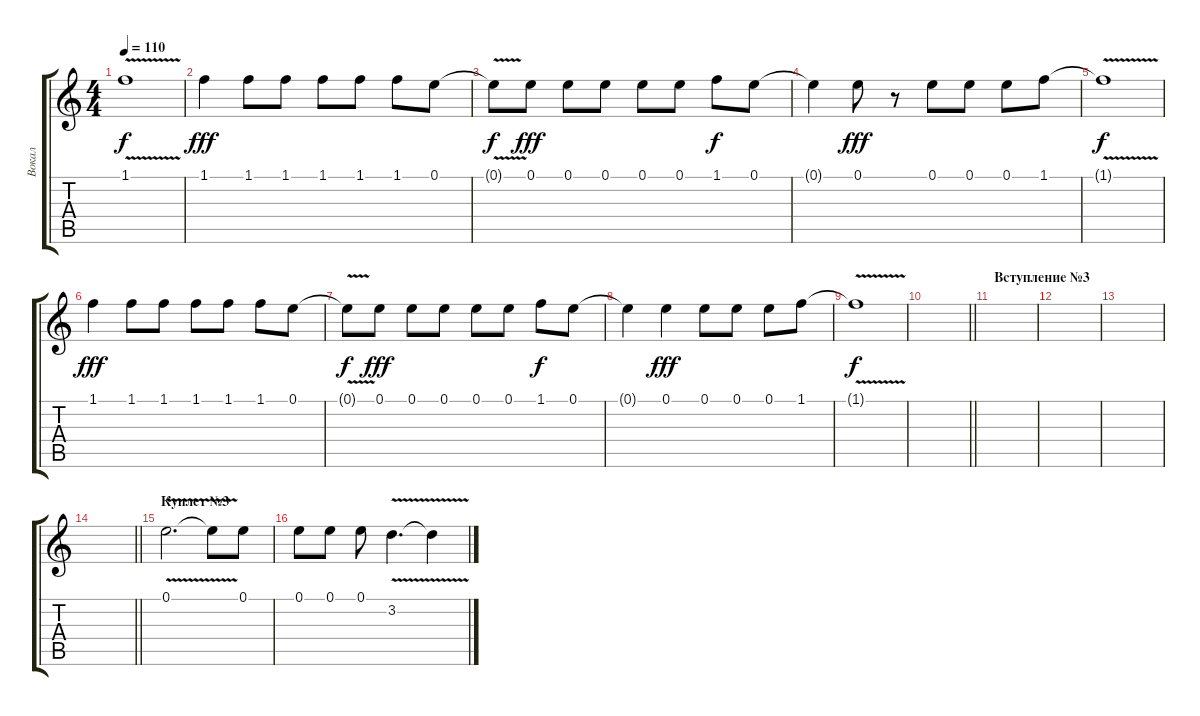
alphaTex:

\track ("Вокал" "Вокал") {instrument electricguitarmuted}
\staff {score tabs}
\tuning (E4 B3 G3 D3 A2 E2) {hide}
\ts (4 4)
\tempo 110
\clef g2
\ks c
1.1{v t}.1{dy f} |
1.1.4{dy fff} 1.1.8 1.1.8 1.1.8 1.1.8 1.1.8 0.1.8 |
0.1{v t}.8{dy f} 0.1.8{dy fff} 0.1.8 0.1.8 0.1.8 0.1.8 1.1.8{dy f} 0.1.8 |
0.1{t}.4 0.1.8{dy fff} r.8 0.1.8 0.1.8 0.1.8 1.1.8 |
1.1{v t}.1{dy f} |
1.1.4{dy fff} 1.1.8 1.1.8 1.1.8 1.1.8 1.1.8 0.1.8 |
0.1{v t}.8{dy f} 0.1.8{dy fff} 0.1.8 0.1.8 0.1.8 0.1.8 1.1.8{dy f} 0.1.8 |
0.1{t}.4 0.1.4{dy fff} 0.1.8 0.1.8 0.1.8 1.1.8 |
1.1{v t}.1{dy f} |
\barLineRight lightlight
|
\section ("" "Вступление №3")
|
|
|
\barLineRight lightlight
|
\section ("" "Куплет №3")
0.1{v}.2{d} 0.1{t}.8 0.1.8 |
0.1.8 0.1.8 0.1.8 3.2{v}.4{d} 3.2{t}.4
